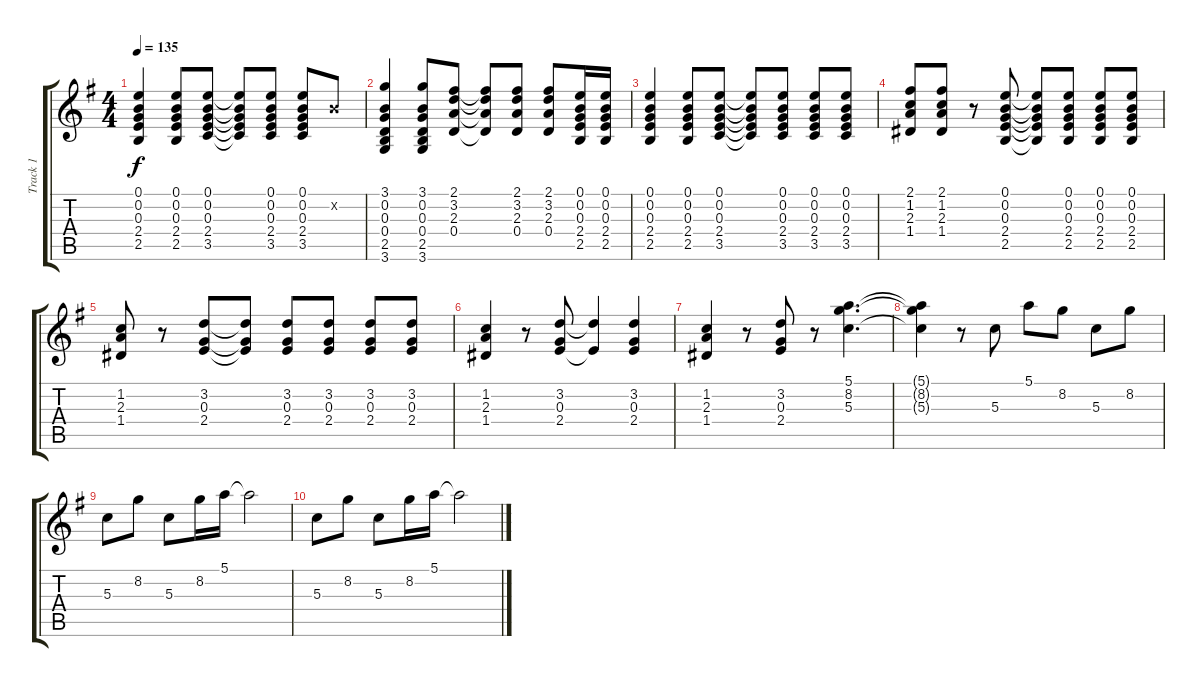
\track ("Track 1" "Track 1") {instrument electricguitarjazz}
\staff {score tabs}
\tuning (E4 B3 G3 D3 A2 E2) {hide}
\ts (4 4)
\tempo 135
\clef g2
\ks g
(0.1 0.2 0.3 2.4 2.5).4{dy f} (0.1 0.2 0.3 2.4 2.5).8 (0.1 0.2 0.3 2.4 3.5).8 (0.1{t} 0.2{t} 0.3{t} 2.4{t} 3.5{t}).8 (0.1 0.2 0.3 2.4 3.5).8 (0.1 0.2 0.3 2.4 3.5).8 0.2{x}.8 |
(3.1 0.2 0.3 0.4 2.5 3.6).4 (3.1 0.2 0.3 0.4 2.5 3.6).8 (2.1 3.2 2.3 0.4).8 (2.1{t} 3.2{t} 2.3{t} 0.4{t}).8 (2.1 3.2 2.3 0.4).8 (2.1 3.2 2.3 0.4).8 (0.1 0.2 0.3 2.4 2.5).16 (0.1 0.2 0.3 2.4 2.5).16 |
(0.1 0.2 0.3 2.4 2.5).4 (0.1 0.2 0.3 2.4 2.5).8 (0.1 0.2 0.3 2.4 3.5).8 (0.1{t} 0.2{t} 0.3{t} 2.4{t} 3.5{t}).8 (0.1 0.2 0.3 2.4 3.5).8 (0.1 0.2 0.3 2.4 3.5).8 (0.1 0.2 0.3 2.4 3.5).8 |
(2.1 1.2 2.3 1.4).8 (2.1 1.2 2.3 1.4).8 r.8 (0.1 0.2 0.3 2.4 2.5).8 (0.1{t} 0.2{t} 0.3{t} 2.4{t} 2.5{t}).8 (0.1 0.2 0.3 2.4 2.5).8 (0.1 0.2 0.3 2.4 2.5).8 (0.1 0.2 0.3 2.4 2.5).8 |
(1.2 2.3 1.4).8 r.8 (3.2 0.3 2.4).8 (3.2{t} 0.3{t} 2.4{t}).8 (3.2 0.3 2.4).8 (3.2 0.3 2.4).8 (3.2 0.3 2.4).8 (3.2 0.3 2.4).8 |
(1.2 2.3 1.4).4 r.8 (3.2 0.3 2.4).8 (3.2{t} 2.4{t}).4 (3.2 0.3 2.4).4 |
(1.2 2.3 1.4).4 r.8 (3.2 0.3 2.4).8 r.8 (5.1 8.2 5.3).4{d} |
(5.1{t} 8.2{t} 5.3{t}).4 r.8 5.3.8 5.1.8 8.2.8 5.3.8 8.2.8 |
5.3.8 8.2.8 5.3.8 8.2.16 5.1.16 5.1{t}.2 |
5.3.8 8.2.8 5.3.8 8.2.16 5.1.16 5.1{t}.2
